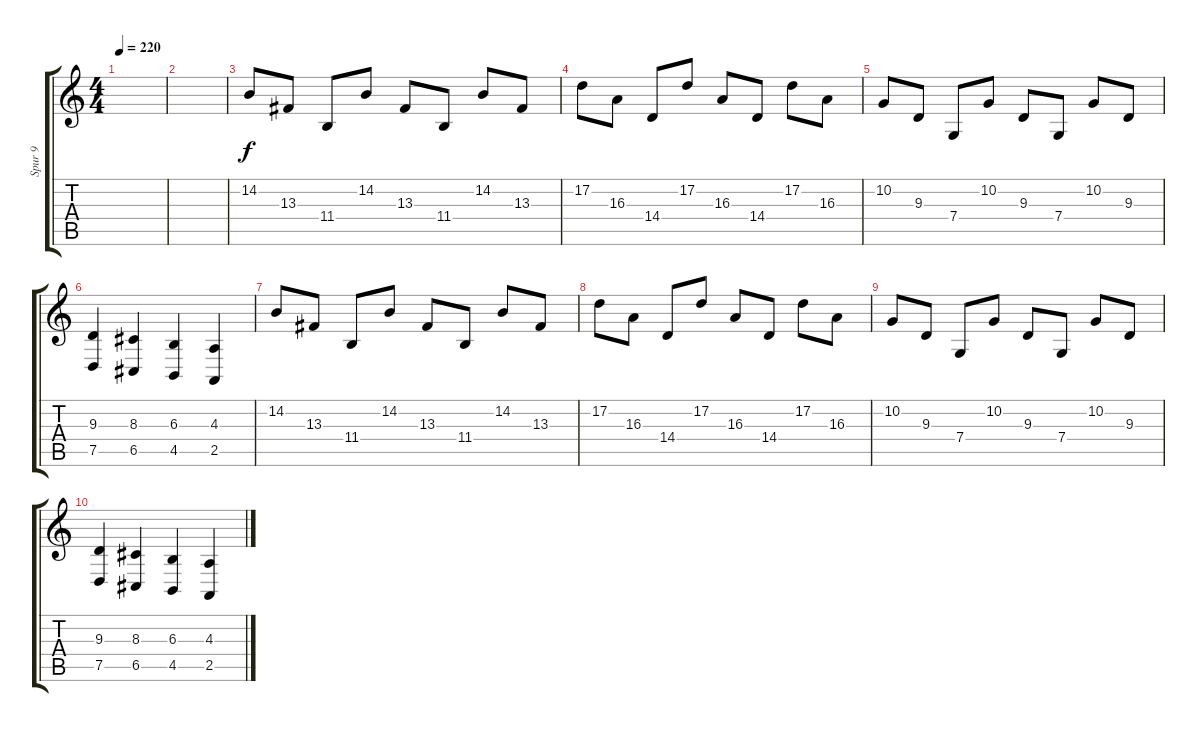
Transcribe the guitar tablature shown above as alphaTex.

\track ("Spur 9" "Spur 9") {instrument stringensemble1}
\staff {score tabs}
\tuning (D4 A3 F3 C3 G2 D2) {hide}
\ts (4 4)
\tempo 220
\clef g2
\ks c
|
|
14.2.8 13.3.8 11.4.8 14.2.8 13.3.8 11.4.8 14.2.8 13.3.8 |
17.2.8 16.3.8 14.4.8 17.2.8 16.3.8 14.4.8 17.2.8 16.3.8 |
10.2.8 9.3.8 7.4.8 10.2.8 9.3.8 7.4.8 10.2.8 9.3.8 |
(9.3 7.5).4 (8.3 6.5).4 (6.3 4.5).4 (4.3 2.5).4 |
14.2.8 13.3.8 11.4.8 14.2.8 13.3.8 11.4.8 14.2.8 13.3.8 |
17.2.8 16.3.8 14.4.8 17.2.8 16.3.8 14.4.8 17.2.8 16.3.8 |
10.2.8 9.3.8 7.4.8 10.2.8 9.3.8 7.4.8 10.2.8 9.3.8 |
(9.3 7.5).4 (8.3 6.5).4 (6.3 4.5).4 (4.3 2.5).4
